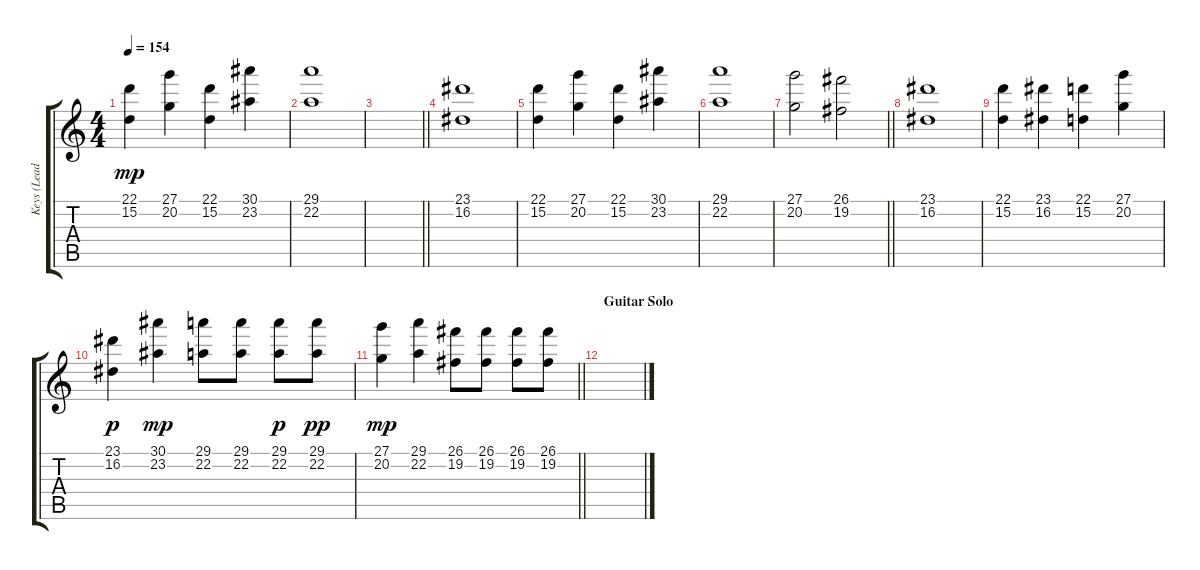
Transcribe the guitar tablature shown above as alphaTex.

\track ("Keys (Lead)" "Keys (Lead") {instrument stringensemble1}
\staff {score tabs}
\tuning (E4 B3 G3 D3 A2 E2) {hide}
\ts (4 4)
\tempo 154
\clef g2
\ks c
(22.1 15.2).4{dy mp} (27.1 20.2).4 (22.1 15.2).4 (30.1 23.2).4 |
(29.1 22.2).1{volume 0} |
\barLineRight lightlight
|
(23.1 16.2).1{volume 13} |
(22.1 15.2).4 (27.1 20.2).4 (22.1 15.2).4 (30.1 23.2).4 |
(29.1 22.2).1 |
\barLineRight lightlight
(27.1 20.2).2 (26.1 19.2).2 |
(23.1 16.2).1 |
(22.1 15.2).4 (23.1 16.2).4 (22.1 15.2).4 (27.1 20.2).4 |
(23.1 16.2).4{dy p} (30.1 23.2).4{dy mp} (29.1 22.2).8 (29.1 22.2).8 (29.1 22.2).8{dy p} (29.1 22.2).8{dy pp} |
\barLineRight lightlight
(27.1 20.2).4{dy mp} (29.1 22.2).4 (26.1 19.2).8 (26.1 19.2).8 (26.1 19.2).8 (26.1 19.2).8 |
\section ("" "Guitar Solo")
